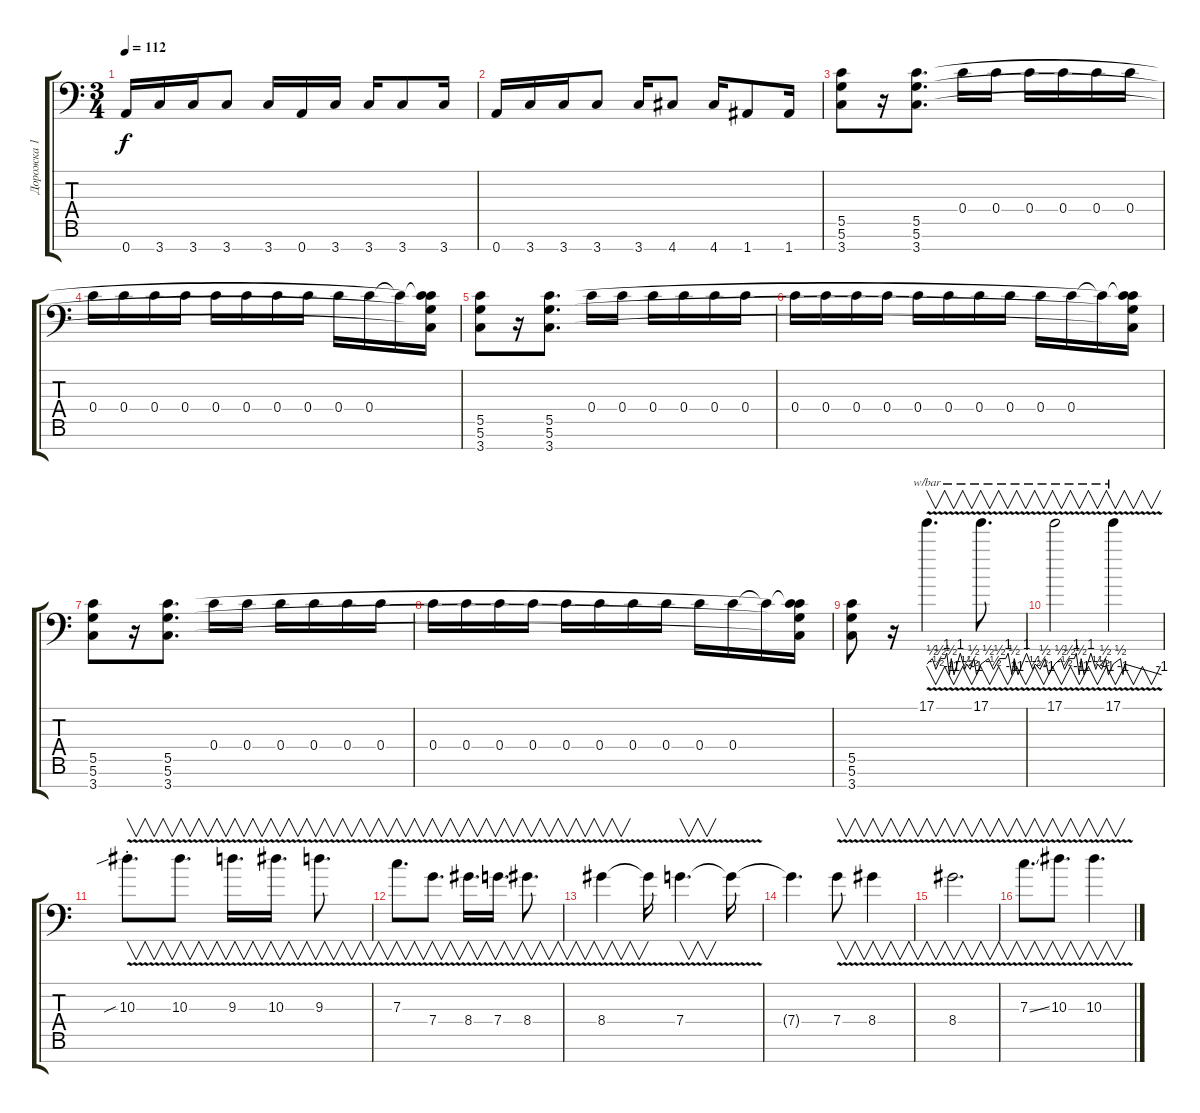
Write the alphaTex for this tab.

\track ("Дорожка 1" "Дорожка 1") {instrument overdrivenguitar}
\staff {score tabs}
\tuning (D4 A3 F3 C3 G2 D2 A1) {hide}
\ts (3 4)
\tempo 112
\clef f4
\ks c
0.7.16{dy f volume 16} 3.7.16 3.7.16 3.7.8 3.7.16 0.7.16 3.7.16 3.7.16 3.7.8 3.7.16 |
0.7.16 3.7.16 3.7.16 3.7.8 3.7.16 4.7.8 4.7.16 1.7.8 1.7.16 |
(5.5 5.6 3.7).8 r.16 (5.5 5.6 3.7).8{d} 0.4.16 0.4.16 0.4.16 0.4.16 0.4.16 0.4.16 |
0.4.16 0.4.16 0.4.16 0.4.16 0.4.16 0.4.16 0.4.16 0.4.16 0.4.16 0.4.16 0.4{t}.16 (0.4{t} 5.5{t} 5.6{t} 3.7{t}).16 |
(5.5 5.6 3.7).8 r.16 (5.5 5.6 3.7).8{d} 0.4.16 0.4.16 0.4.16 0.4.16 0.4.16 0.4.16 |
0.4.16 0.4.16 0.4.16 0.4.16 0.4.16 0.4.16 0.4.16 0.4.16 0.4.16 0.4.16 0.4{t}.16 (0.4{t} 5.5{t} 5.6{t} 3.7{t}).16 |
(5.5 5.6 3.7).8 r.16 (5.5 5.6 3.7).8{d} 0.4.16 0.4.16 0.4.16 0.4.16 0.4.16 0.4.16 |
0.4.16 0.4.16 0.4.16 0.4.16 0.4.16 0.4.16 0.4.16 0.4.16 0.4.16 0.4.16 0.4{t}.16 (0.4{t} 5.5{t} 5.6{t} 3.7{t}).16 |
(5.5 5.6 3.7).8 r.16 17.1{v}.4{v d tbe (custom default 0 0 6 2 10 -2 15 2 20 2 22 4 25 -4 27 2 30 -4 37 4 42 -2 44 0 48 -2 52 2 55 -4 60 0) instrument overdrivenguitar} 17.1{v}.8{v d tbe (custom default 0 0 6 2 10 -2 15 2 20 2 22 4 25 -4 27 2 30 -4 37 4 42 -2 44 0 48 -2 52 2 55 -4 60 0)} |
17.1{v}.2{v tbe (custom default 0 0 6 2 10 -2 15 2 20 2 22 4 25 -4 27 2 30 -4 37 4 42 -2 44 0 48 -2 52 2 55 -4 60 0)} 17.1{v}.4{v tbe (custom default 0 0 9 2 12 -4 14 0 60 -4)} |
10.3{v sib st}.8{v d instrument overdrivenguitar} 10.3{v}.8{v d} 9.3{v}.16{v d} 10.3{v}.16{v d} 9.3{v}.8{v d} |
7.3{v}.8{v d} 7.4{v}.8{v d} 8.4{v}.16{v d} 7.4{v}.16{v d} 8.4{v}.8{v d} |
8.4{v}.4{v} 8.4{t}.16 7.4{v}.4{v d} 7.4{t}.16 |
7.4{t}.4{d} 7.4{v}.8{v} 8.4{v}.4{v} |
8.4{v}.2{v d} |
7.3{v ss}.8{v d} 10.3{v}.8{v d} 10.3{v}.4{v d}
